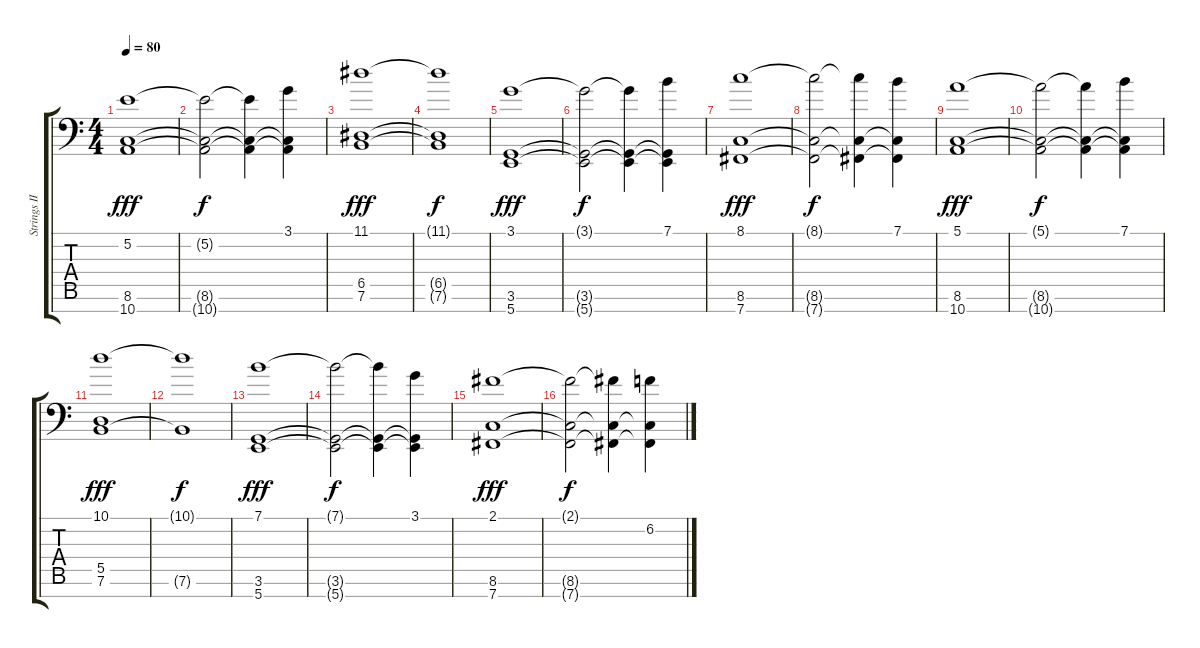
\track ("Strings II" "Strings II") {instrument stringensemble2}
\staff {score tabs}
\tuning (E4 B3 G3 D3 A2 E2 B-1) {hide}
\ts (4 4)
\tempo 80
\clef f4
\ks c
(5.2 8.6 10.7).1{dy fff} |
(5.2{t} 8.6{t} 10.7{t}).2{dy f} (5.2{t} 8.6{t} 10.7{t}).4 (3.1 8.6{t} 10.7{t}).4 |
(11.1 6.5 7.6).1{dy fff} |
(11.1{t} 6.5{t} 7.6{t}).1{dy f} |
(3.1 3.6 5.7).1{dy fff} |
(3.1{t} 3.6{t} 5.7{t}).2{dy f} (3.1{t} 3.6{t} 5.7{t}).4 (7.1 3.6{t} 5.7{t}).4 |
(8.1 8.6 7.7).1{dy fff} |
(8.1{t} 8.6{t} 7.7{t}).2{dy f} (8.1{t} 8.6{t} 7.7{t}).4 (7.1 8.6{t} 7.7{t}).4 |
(5.1 8.6 10.7).1{dy fff} |
(5.1{t} 8.6{t} 10.7{t}).2{dy f} (5.1{t} 8.6{t} 10.7{t}).4 (7.1 8.6{t} 10.7{t}).4 |
(10.1 5.5 7.6).1{dy fff} |
(10.1{t} 7.6{t}).1{dy f} |
(7.1 3.6 5.7).1{dy fff} |
(7.1{t} 3.6{t} 5.7{t}).2{dy f} (7.1{t} 3.6{t} 5.7{t}).4 (3.1 3.6{t} 5.7{t}).4 |
(2.1 8.6 7.7).1{dy fff} |
(2.1{t} 8.6{t} 7.7{t}).2{dy f} (2.1{t} 8.6{t} 7.7{t}).4 (6.2 8.6{t} 7.7{t}).4
